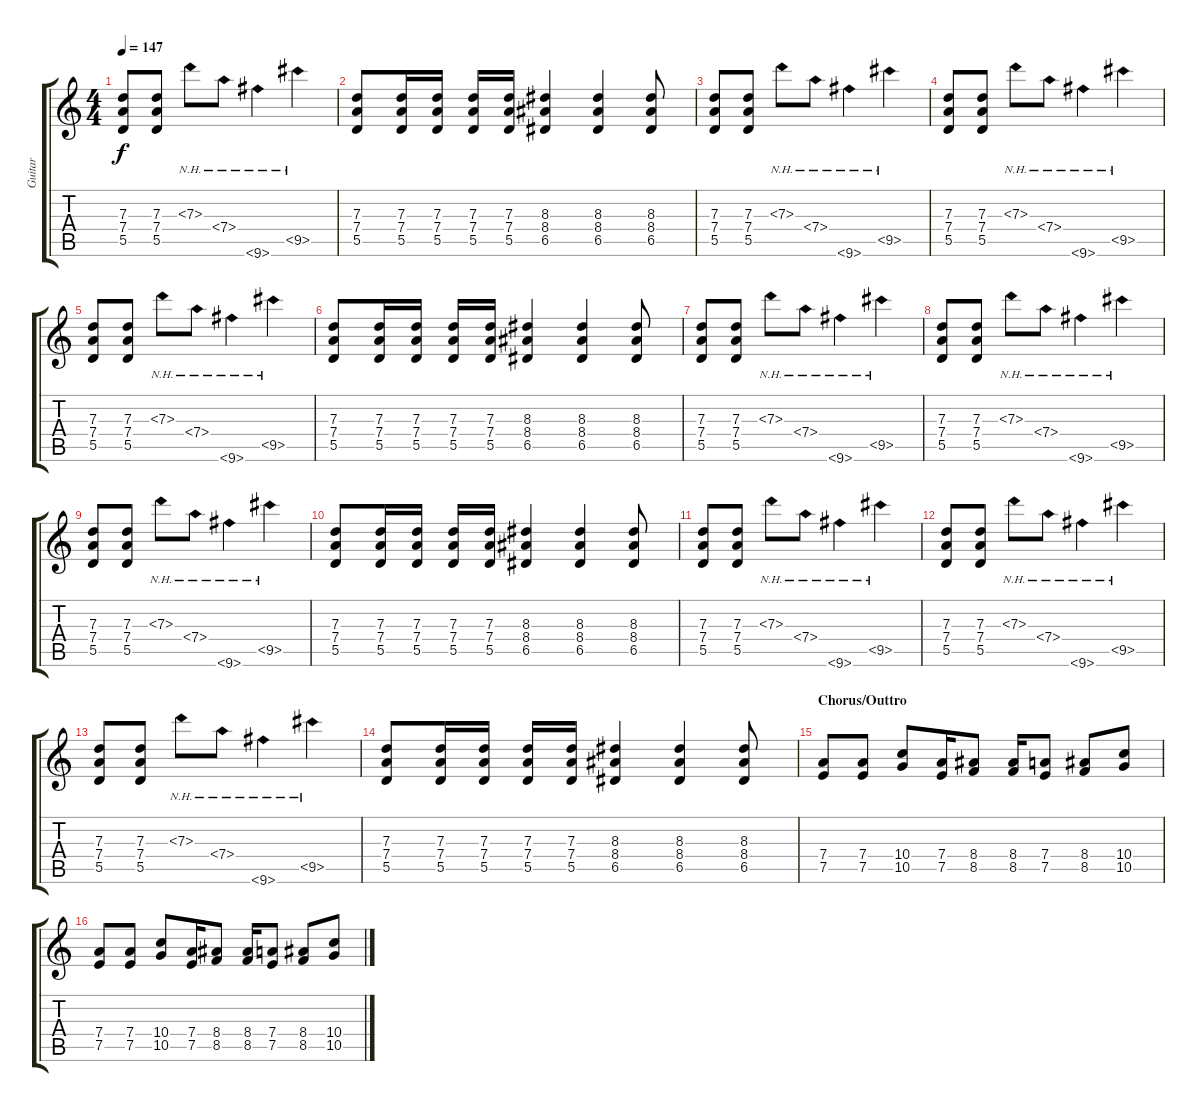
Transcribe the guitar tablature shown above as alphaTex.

\track ("Guitar" "Guitar") {instrument distortionguitar}
\staff {score tabs}
\tuning (E4 B3 G3 D3 A2 D2) {hide}
\ts (4 4)
\tempo 147
\clef g2
\ks c
(7.3 7.4 5.5).8{dy f} (7.3 7.4 5.5).8 7.3{nh}.8 7.4{nh}.8 9.6{nh}.4 9.5{nh}.4 |
(7.3 7.4 5.5).8 (7.3 7.4 5.5).16 (7.3 7.4 5.5).16 (7.3 7.4 5.5).16 (7.3 7.4 5.5).16 (8.3 8.4 6.5).4 (8.3 8.4 6.5).4 (8.3 8.4 6.5).8 |
(7.3 7.4 5.5).8 (7.3 7.4 5.5).8 7.3{nh}.8 7.4{nh}.8 9.6{nh}.4 9.5{nh}.4 |
(7.3 7.4 5.5).8 (7.3 7.4 5.5).8 7.3{nh}.8 7.4{nh}.8 9.6{nh}.4 9.5{nh}.4 |
(7.3 7.4 5.5).8 (7.3 7.4 5.5).8 7.3{nh}.8 7.4{nh}.8 9.6{nh}.4 9.5{nh}.4 |
(7.3 7.4 5.5).8 (7.3 7.4 5.5).16 (7.3 7.4 5.5).16 (7.3 7.4 5.5).16 (7.3 7.4 5.5).16 (8.3 8.4 6.5).4 (8.3 8.4 6.5).4 (8.3 8.4 6.5).8 |
(7.3 7.4 5.5).8 (7.3 7.4 5.5).8 7.3{nh}.8 7.4{nh}.8 9.6{nh}.4 9.5{nh}.4 |
(7.3 7.4 5.5).8 (7.3 7.4 5.5).8 7.3{nh}.8 7.4{nh}.8 9.6{nh}.4 9.5{nh}.4 |
(7.3 7.4 5.5).8 (7.3 7.4 5.5).8 7.3{nh}.8 7.4{nh}.8 9.6{nh}.4 9.5{nh}.4 |
(7.3 7.4 5.5).8 (7.3 7.4 5.5).16 (7.3 7.4 5.5).16 (7.3 7.4 5.5).16 (7.3 7.4 5.5).16 (8.3 8.4 6.5).4 (8.3 8.4 6.5).4 (8.3 8.4 6.5).8 |
(7.3 7.4 5.5).8 (7.3 7.4 5.5).8 7.3{nh}.8 7.4{nh}.8 9.6{nh}.4 9.5{nh}.4 |
(7.3 7.4 5.5).8 (7.3 7.4 5.5).8 7.3{nh}.8 7.4{nh}.8 9.6{nh}.4 9.5{nh}.4 |
(7.3 7.4 5.5).8 (7.3 7.4 5.5).8 7.3{nh}.8 7.4{nh}.8 9.6{nh}.4 9.5{nh}.4 |
(7.3 7.4 5.5).8 (7.3 7.4 5.5).16 (7.3 7.4 5.5).16 (7.3 7.4 5.5).16 (7.3 7.4 5.5).16 (8.3 8.4 6.5).4 (8.3 8.4 6.5).4 (8.3 8.4 6.5).8 |
\section ("" "Chorus/Outtro")
(7.4 7.5).8{volume 13} (7.4 7.5).8 (10.4 10.5).8 (7.4 7.5).16 (8.4 8.5).8 (8.4 8.5).16 (7.4 7.5).8 (8.4 8.5).8 (10.4 10.5).8 |
(7.4 7.5).8{volume 13} (7.4 7.5).8 (10.4 10.5).8 (7.4 7.5).16 (8.4 8.5).8 (8.4 8.5).16 (7.4 7.5).8 (8.4 8.5).8 (10.4 10.5).8
